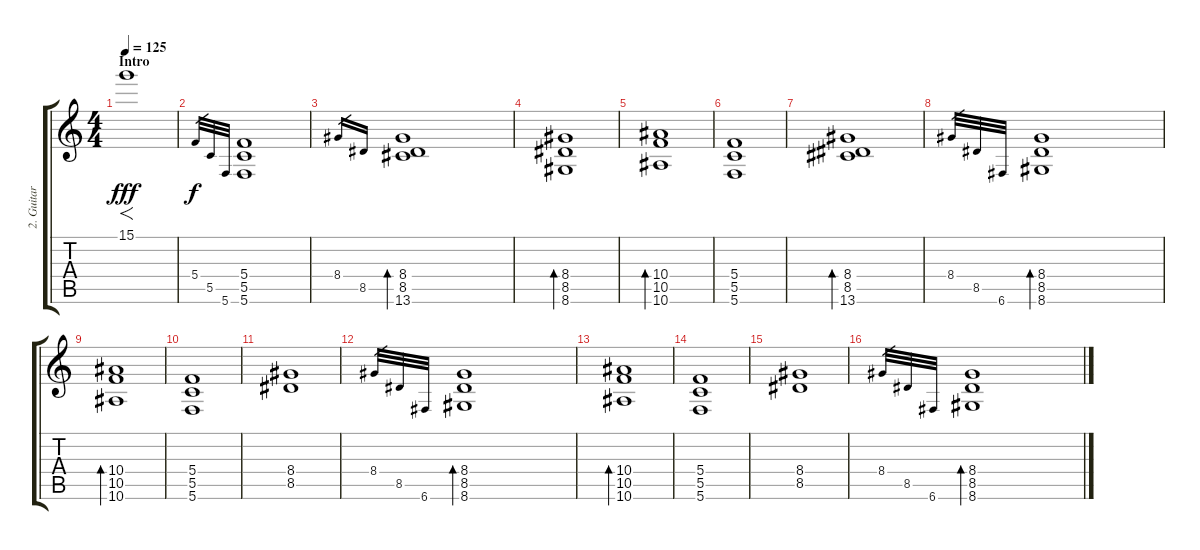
\track ("2. Guitar" "2. Guitar") {instrument distortionguitar}
\staff {score tabs}
\tuning (E4 C4 G3 C3 G2 C2) {hide}
\ts (4 4)
\section ("" "Intro")
\tempo 125
\clef g2
\ks c
15.1.1{f dy fff balance 16 instrument distortionguitar} |
5.4.32{gr dy f} 5.5.32{gr} 5.6.32{gr} (5.4 5.5 5.6).1{balance 8} |
8.4.16{gr} 8.5.16{gr} (8.4 8.5 13.6).1{bd 60} |
(8.4 8.5 8.6).1{bd 240} |
(10.4 10.5 10.6).1{bd 240} |
(5.4 5.5 5.6).1 |
(8.4 8.5 13.6).1{bd 60} |
8.4.32{gr} 8.5.32{gr} 6.6.32{gr} (8.4 8.5 8.6).1{bd 60} |
(10.4 10.5 10.6).1{bd 240} |
(5.4 5.5 5.6).1 |
(8.4 8.5).1 |
8.4.32{gr} 8.5.32{gr} 6.6.32{gr} (8.4 8.5 8.6).1{bd 240} |
(10.4 10.5 10.6).1{bd 240} |
(5.4 5.5 5.6).1 |
(8.4 8.5).1 |
8.4.32{gr} 8.5.32{gr} 6.6.32{gr} (8.4 8.5 8.6).1{bd 240}
